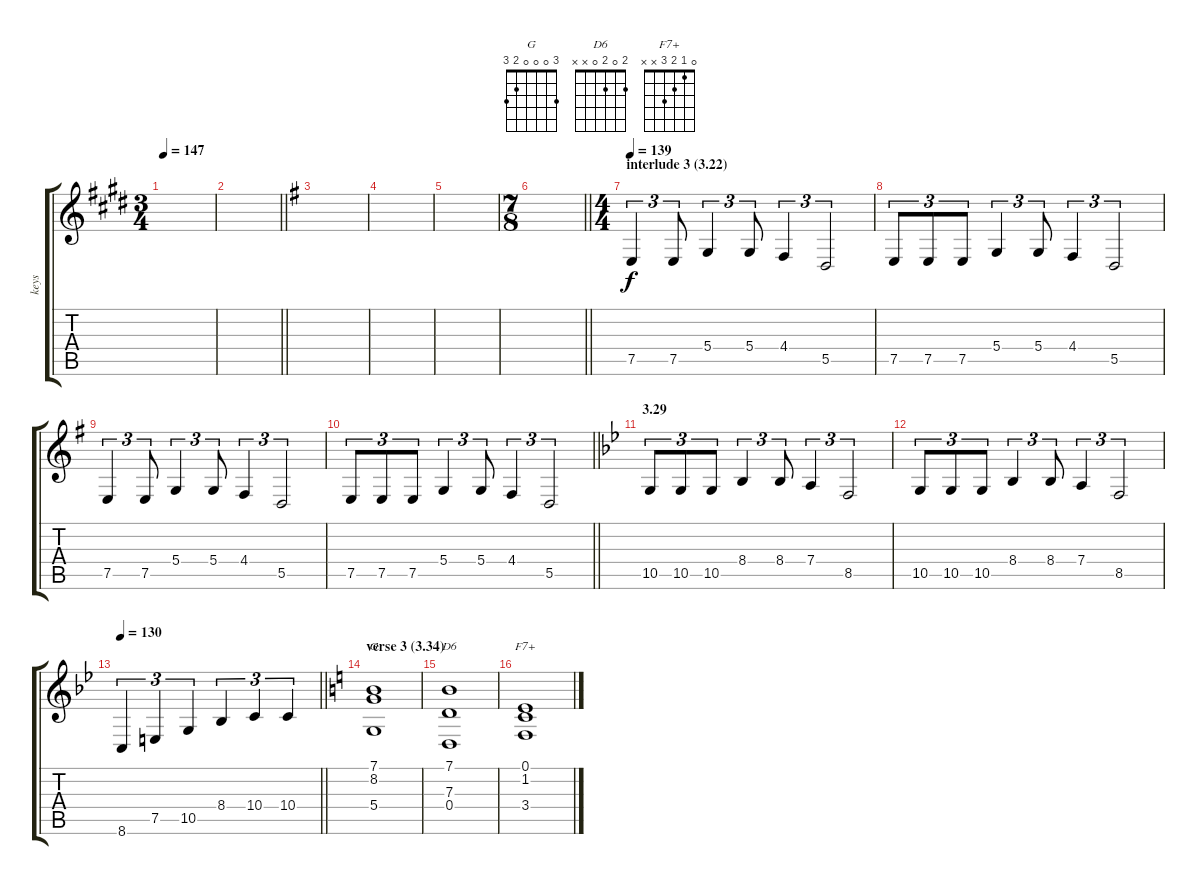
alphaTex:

\track ("keys" "keys") {instrument drawbarorgan}
\staff {score tabs}
\tuning (E4 B3 G3 D3 A2 E2) {hide}
\chord ("G" 3 0 0 0 2 3)
\chord ("D6" 2 0 2 0 x x)
\chord ("F7+" 0 1 2 3 x x)
\ts (3 4)
\tempo 147
\clef g2
\ks e
|
\barLineRight lightlight
|
\ks g
|
|
|
\ts (7 8)
\barLineRight lightlight
|
\ts (4 4)
\section ("" "interlude 3 (3.22)")
\tempo 139
7.5.4{tu (3 2)} 7.5.8{tu (3 2)} 5.4.4{tu (3 2)} 5.4.8{tu (3 2)} 4.4.4{tu (3 2)} 5.5.2{tu (3 2)} |
7.5.8{tu (3 2)} 7.5.8{tu (3 2)} 7.5.8{tu (3 2)} 5.4.4{tu (3 2)} 5.4.8{tu (3 2)} 4.4.4{tu (3 2)} 5.5.2{tu (3 2)} |
7.5.4{tu (3 2)} 7.5.8{tu (3 2)} 5.4.4{tu (3 2)} 5.4.8{tu (3 2)} 4.4.4{tu (3 2)} 5.5.2{tu (3 2)} |
\barLineRight lightlight
7.5.8{tu (3 2)} 7.5.8{tu (3 2)} 7.5.8{tu (3 2)} 5.4.4{tu (3 2)} 5.4.8{tu (3 2)} 4.4.4{tu (3 2)} 5.5.2{tu (3 2)} |
\section ("" "3.29")
\ks bb
10.5.8{tu (3 2)} 10.5.8{tu (3 2)} 10.5.8{tu (3 2)} 8.4.4{tu (3 2)} 8.4.8{tu (3 2)} 7.4.4{tu (3 2)} 8.5.2{tu (3 2)} |
10.5.8{tu (3 2)} 10.5.8{tu (3 2)} 10.5.8{tu (3 2)} 8.4.4{tu (3 2)} 8.4.8{tu (3 2)} 7.4.4{tu (3 2)} 8.5.2{tu (3 2)} |
\tempo 130
\barLineRight lightlight
8.6.4{tu (3 2)} 7.5.4{tu (3 2)} 10.5.4{tu (3 2)} 8.4.4{tu (3 2)} 10.4.4{tu (3 2)} 10.4.4{tu (3 2)} |
\section ("" "verse 3 (3.34)")
\ks c
(7.1 8.2 5.4).1{ch "G"} |
(7.1 7.3 0.4).1{ch "D6"} |
(0.1 1.2 3.4).1{ch "F7+"}
